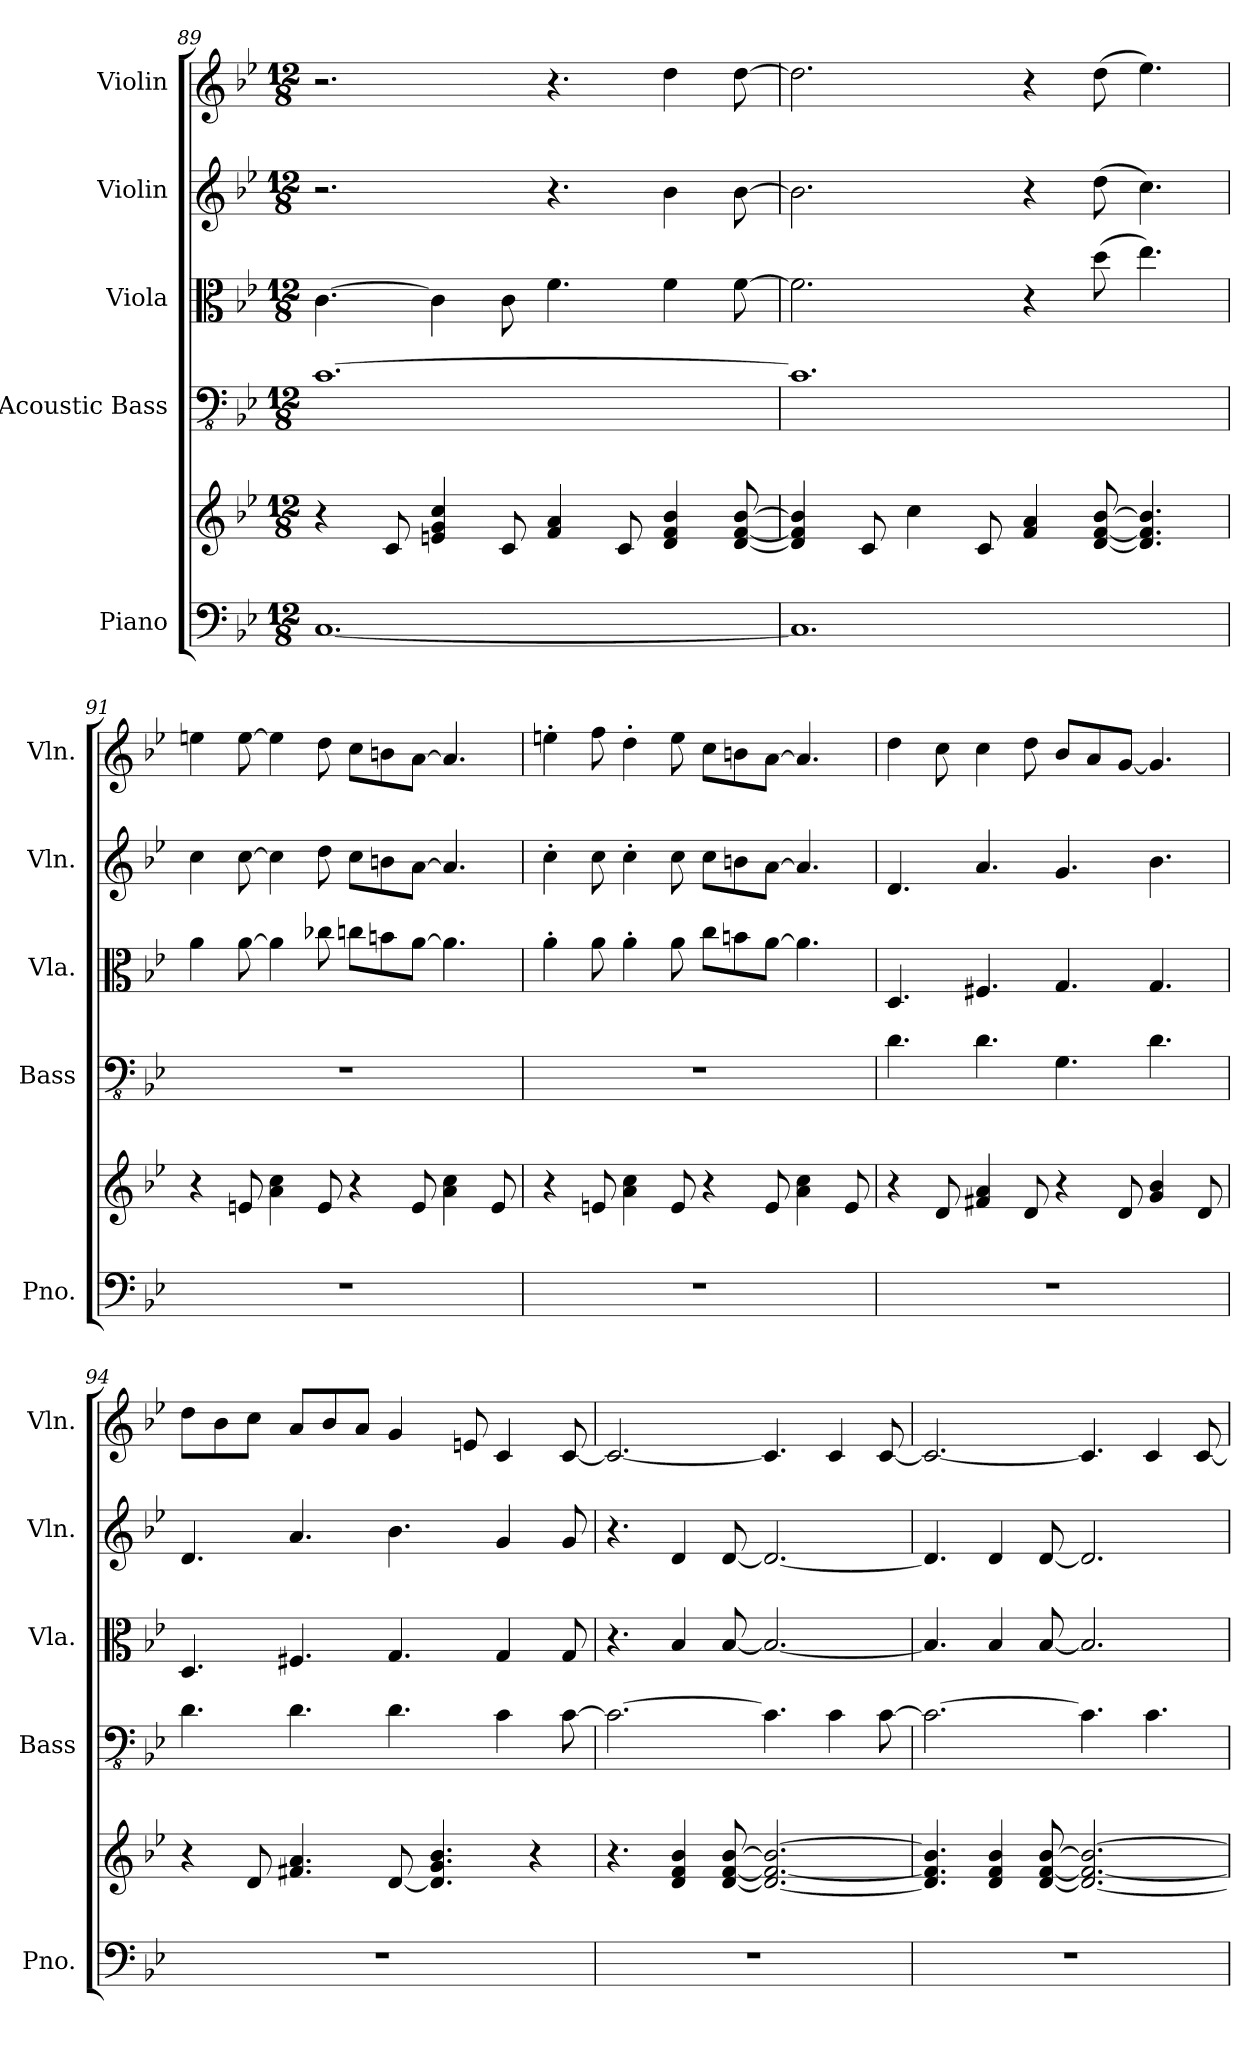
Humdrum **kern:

**kern	**kern	**kern	**kern	**kern	**kern
*part5	*part5	*part4	*part3	*part2	*part1
*staff6	*staff5	*staff4	*staff3	*staff2	*staff1
*I"Piano	*	*I"Acoustic Bass	*I"Viola	*I"Violin	*I"Violin
*I'Pno.	*	*I'Bass	*I'Vla.	*I'Vln.	*I'Vln.
*clefF4	*clefG2	*clefFv4	*clefC3	*clefG2	*clefG2
*k[b-e-]	*k[b-e-]	*k[b-e-]	*k[b-e-]	*k[b-e-]	*k[b-e-]
*M12/8	*M12/8	*M12/8	*M12/8	*M12/8	*M12/8
=89	=89	=89	=89	=89	=89
[1.C	4r	[1.C	[4.c\	2.r	2.r
.	8c/	.	.	.	.
.	4en/ 4g/ 4cc/	.	4c\]	.	.
.	8c/	.	8c\	.	.
.	4f/ 4a/	.	4.f\	4.r	4.r
.	8c/	.	.	.	.
.	4d/ 4f/ 4b-/	.	4f\	4b-\	4dd\
.	[8d/ [8f/ [8b-/	.	[8f\	[8b-\	[8dd\
=90	=90	=90	=90	=90	=90
1.C]	4d/] 4f/] 4b-/]	1.C]	2.f\]	2.b-\]	2.dd\]
.	8c/	.	.	.	.
.	4cc\	.	.	.	.
.	8c/	.	.	.	.
.	4f/ 4a/	.	4r	4r	4r
.	[8d/ [8f/ [8b-/	.	(8dd\	(8dd\	(8dd\
.	4.d/] 4.f/] 4.b-/]	.	4.ee-\)	4.cc\)	4.ee-\)
=91	=91	=91	=91	=91	=91
1.r	4r	1.r	4a\	4cc\	4een\
.	8en/	.	[8a\	[8cc\	[8ee\
.	4a\ 4cc\	.	4a\]	4cc\]	4ee\]
.	8e/	.	8cc-X\	8dd\	8dd\
.	4r	.	8ccn\L	8cc\L	8cc\L
.	.	.	8bn\	8bn\	8bn\
.	8e/	.	[8a\J	[8a\J	[8a\J
.	4a\ 4cc\	.	4.a\]	4.a/]	4.a/]
.	8e/	.	.	.	.
!!LO:PB:g=z
=92	=92	=92	=92	=92	=92
1.r	4r	1.r	4a'\	4cc'\	4een'\
.	8en/	.	8a\	8cc\	8ff\
.	4a\ 4cc\	.	4a'\	4cc'\	4dd'\
.	8e/	.	8a\	8cc\	8ee\
.	4r	.	8cc\L	8cc\L	8cc\L
.	.	.	8bn\	8bn\	8bn\
.	8e/	.	[8a\J	[8a\J	[8a\J
.	4a\ 4cc\	.	4.a\]	4.a/]	4.a/]
.	8e/	.	.	.	.
=93	=93	=93	=93	=93	=93
1.r	4r	4.D\	4.D/	4.d/	4dd\
.	8d/	.	.	.	8cc\
.	4f#X/ 4a/	4.D\	4.F#X/	4.a/	4cc\
.	8d/	.	.	.	8dd\
.	4r	4.GG\	4.G/	4.g/	8b-/L
.	.	.	.	.	8a/
.	8d/	.	.	.	[8g/J
.	4g/ 4b-/	4.D\	4.G/	4.b-\	4.g/]
.	8d/	.	.	.	.
=94	=94	=94	=94	=94	=94
1.r	4r	4.D\	4.D/	4.d/	8dd\L
.	.	.	.	.	8b-\
.	8d/	.	.	.	8cc\J
.	4.f#X/ 4.a/	4.D\	4.F#X/	4.a/	8a/L
.	.	.	.	.	8b-/
.	.	.	.	.	8a/J
.	[8d/	4.D\	4.G/	4.b-\	4g/
.	4.d/] 4.g/ 4.b-/	.	.	.	.
.	.	.	.	.	8en/
.	.	4C\	4G/	4g/	4c/
.	4r	.	.	.	.
.	.	[8C\	8G/	8g/	[8c/
=95	=95	=95	=95	=95	=95
1.r	4.r	2.C\_	4.r	4.r	2.c/_
.	4d/ 4f/ 4b-/	.	4B-/	4d/	.
.	[8d/ [8f/ [8b-/	.	[8B-/	[8d/	.
.	2.d/_ 2.f/_ 2.b-/_	4.C\]	2.B-/_	2.d/_	4.c/]
.	.	4C\	.	.	4c/
.	.	[8C\	.	.	[8c/
=96	=96	=96	=96	=96	=96
1.r	4.d/] 4.f/] 4.b-/]	2.C\_	4.B-/]	4.d/]	2.c/_
.	4d/ 4f/ 4b-/	.	4B-/	4d/	.
.	[8d/ [8f/ [8b-/	.	[8B-/	[8d/	.
.	2.d/_ 2.f/_ 2.b-/_	4.C\]	2.B-/]	2.d/]	4.c/]
.	.	4.C\	.	.	4c/
.	.	.	.	.	[8c/
=	=	=	=	=	=
*-	*-	*-	*-	*-	*-
